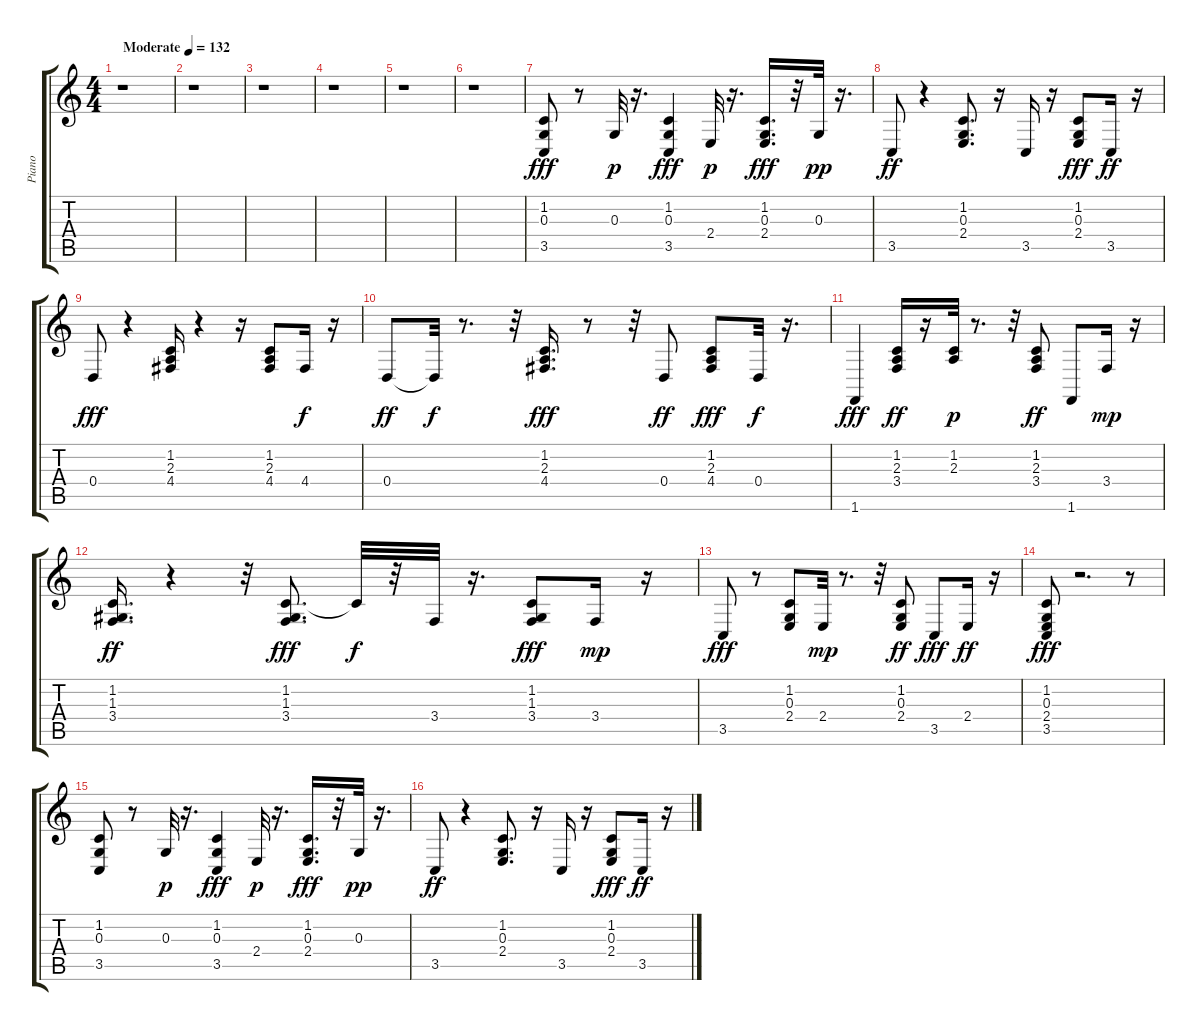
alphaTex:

\track ("Piano" "Piano") {instrument acousticgrandpiano}
\staff {score tabs}
\tuning (E4 B3 G3 D3 A2 E2) {hide}
\ts (4 4)
\tempo (132 "Moderate")
\clef g2
\ks c
r.1{dy fff instrument acousticgrandpiano} |
r.1 |
r.1 |
r.1 |
r.1 |
r.1 |
(1.2 0.3 3.5).8 r.8 0.3.32{dy p} r.16{d} (1.2 0.3 3.5).4{dy fff} 2.4.32{dy p} r.16{d} (1.2 0.3 2.4).16{d dy fff} r.32 0.3.32{dy pp} r.16{d} |
3.5.8{dy ff} r.4 (1.2 0.3 2.4).8{d} r.16 3.5.16 r.16 (1.2 0.3 2.4).8{dy fff} 3.5.16{dy ff} r.16 |
0.4.8{dy fff} r.4 (1.2 2.3 4.4).16 r.4 r.16 (1.2 2.3 4.4).8 4.4.16{dy f} r.16 |
0.4.8{dy ff} 0.4{t}.32{dy f} r.8{d} r.32 (1.2 2.3 4.4).16{d dy fff} r.8 r.32 0.4.8{dy ff} (1.2 2.3 4.4).8{dy fff} 0.4.32{dy f} r.16{d} |
1.6.4{dy fff} (1.2 2.3 3.4).16{dy ff} r.16 (1.2 2.3).32{dy p} r.8{d} r.32 (1.2 2.3 3.4).8{dy ff} 1.6.8 3.4.16{dy mp} r.16 |
(1.2 1.3 3.4).16{d dy ff} r.4 r.32 (1.2 1.3 3.4).8{d dy fff} 1.2{t}.32{dy f} r.32 3.4.32 r.16{d} (1.2 1.3 3.4).8{dy fff} 3.4.16{dy mp} r.16 |
3.5.8{dy fff} r.8 (1.2 0.3 2.4).8 2.4.32{dy mp} r.8{d} r.32 (1.2 0.3 2.4).8{dy ff} 3.5.8{dy fff} 2.4.16{dy ff} r.16 |
(1.2 0.3 2.4 3.5).8{dy fff} r.2{d} r.8 |
(1.2 0.3 3.5).8 r.8 0.3.32{dy p} r.16{d} (1.2 0.3 3.5).4{dy fff} 2.4.32{dy p} r.16{d} (1.2 0.3 2.4).16{d dy fff} r.32 0.3.32{dy pp} r.16{d} |
3.5.8{dy ff} r.4 (1.2 0.3 2.4).8{d} r.16 3.5.16 r.16 (1.2 0.3 2.4).8{dy fff} 3.5.16{dy ff} r.16
